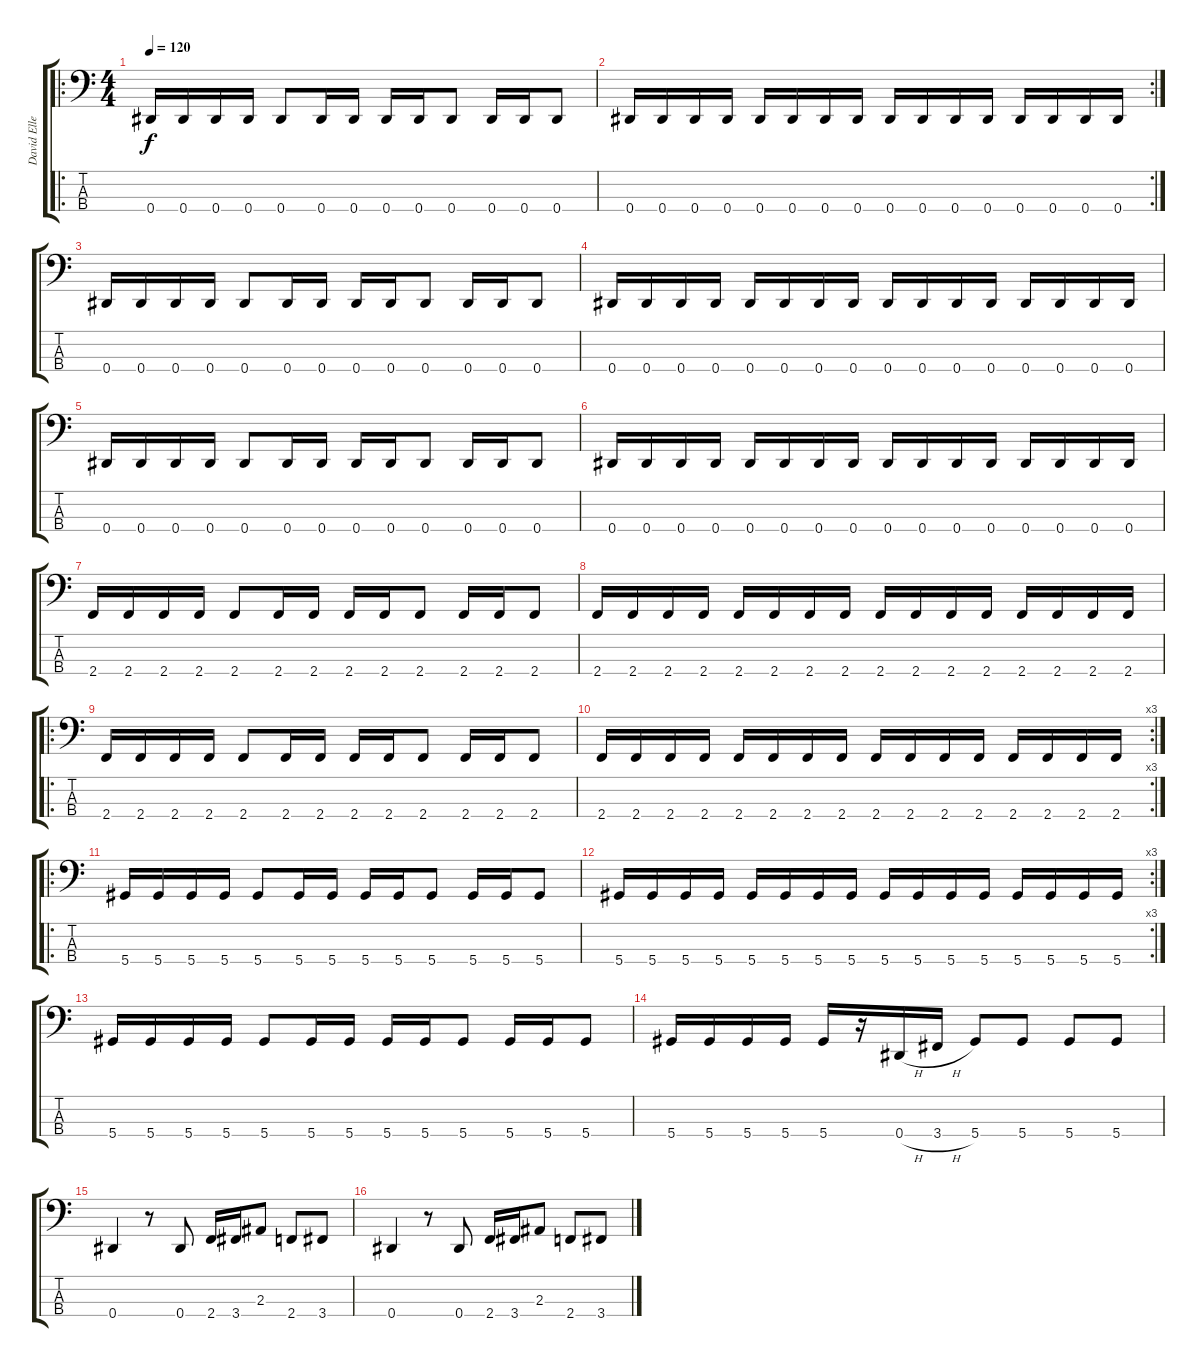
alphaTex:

\track ("David Ellefson (Bass)" "David Elle") {instrument electricbasspick}
\staff {score tabs}
\tuning (Gb2 Db2 Ab1 Eb1) {hide}
\ro
\ts (4 4)
\tempo 120
\clef f4
\ks c
0.4.16{dy f} 0.4.16 0.4.16 0.4.16 0.4.8 0.4.16 0.4.16 0.4.16 0.4.16 0.4.8 0.4.16 0.4.16 0.4.8 |
\rc 2
0.4.16 0.4.16 0.4.16 0.4.16 0.4.16 0.4.16 0.4.16 0.4.16 0.4.16 0.4.16 0.4.16 0.4.16 0.4.16 0.4.16 0.4.16 0.4.16 |
0.4.16 0.4.16 0.4.16 0.4.16 0.4.8 0.4.16 0.4.16 0.4.16 0.4.16 0.4.8 0.4.16 0.4.16 0.4.8 |
0.4.16 0.4.16 0.4.16 0.4.16 0.4.16 0.4.16 0.4.16 0.4.16 0.4.16 0.4.16 0.4.16 0.4.16 0.4.16 0.4.16 0.4.16 0.4.16 |
0.4.16 0.4.16 0.4.16 0.4.16 0.4.8 0.4.16 0.4.16 0.4.16 0.4.16 0.4.8 0.4.16 0.4.16 0.4.8 |
0.4.16 0.4.16 0.4.16 0.4.16 0.4.16 0.4.16 0.4.16 0.4.16 0.4.16 0.4.16 0.4.16 0.4.16 0.4.16 0.4.16 0.4.16 0.4.16 |
2.4.16 2.4.16 2.4.16 2.4.16 2.4.8 2.4.16 2.4.16 2.4.16 2.4.16 2.4.8 2.4.16 2.4.16 2.4.8 |
2.4.16 2.4.16 2.4.16 2.4.16 2.4.16 2.4.16 2.4.16 2.4.16 2.4.16 2.4.16 2.4.16 2.4.16 2.4.16 2.4.16 2.4.16 2.4.16 |
\ro
2.4.16 2.4.16 2.4.16 2.4.16 2.4.8 2.4.16 2.4.16 2.4.16 2.4.16 2.4.8 2.4.16 2.4.16 2.4.8 |
\rc 3
2.4.16 2.4.16 2.4.16 2.4.16 2.4.16 2.4.16 2.4.16 2.4.16 2.4.16 2.4.16 2.4.16 2.4.16 2.4.16 2.4.16 2.4.16 2.4.16 |
\ro
5.4.16 5.4.16 5.4.16 5.4.16 5.4.8 5.4.16 5.4.16 5.4.16 5.4.16 5.4.8 5.4.16 5.4.16 5.4.8 |
\rc 3
5.4.16 5.4.16 5.4.16 5.4.16 5.4.16 5.4.16 5.4.16 5.4.16 5.4.16 5.4.16 5.4.16 5.4.16 5.4.16 5.4.16 5.4.16 5.4.16 |
5.4.16 5.4.16 5.4.16 5.4.16 5.4.8 5.4.16 5.4.16 5.4.16 5.4.16 5.4.8 5.4.16 5.4.16 5.4.8 |
5.4.16 5.4.16 5.4.16 5.4.16 5.4.16 r.16 0.4{h}.16 3.4{h}.16 5.4.8 5.4.8 5.4.8 5.4.8 |
0.4.4 r.8 0.4.8 2.4.16 3.4.16 2.3.8 2.4.8 3.4.8 |
0.4.4 r.8 0.4.8 2.4.16 3.4.16 2.3.8 2.4.8 3.4.8
